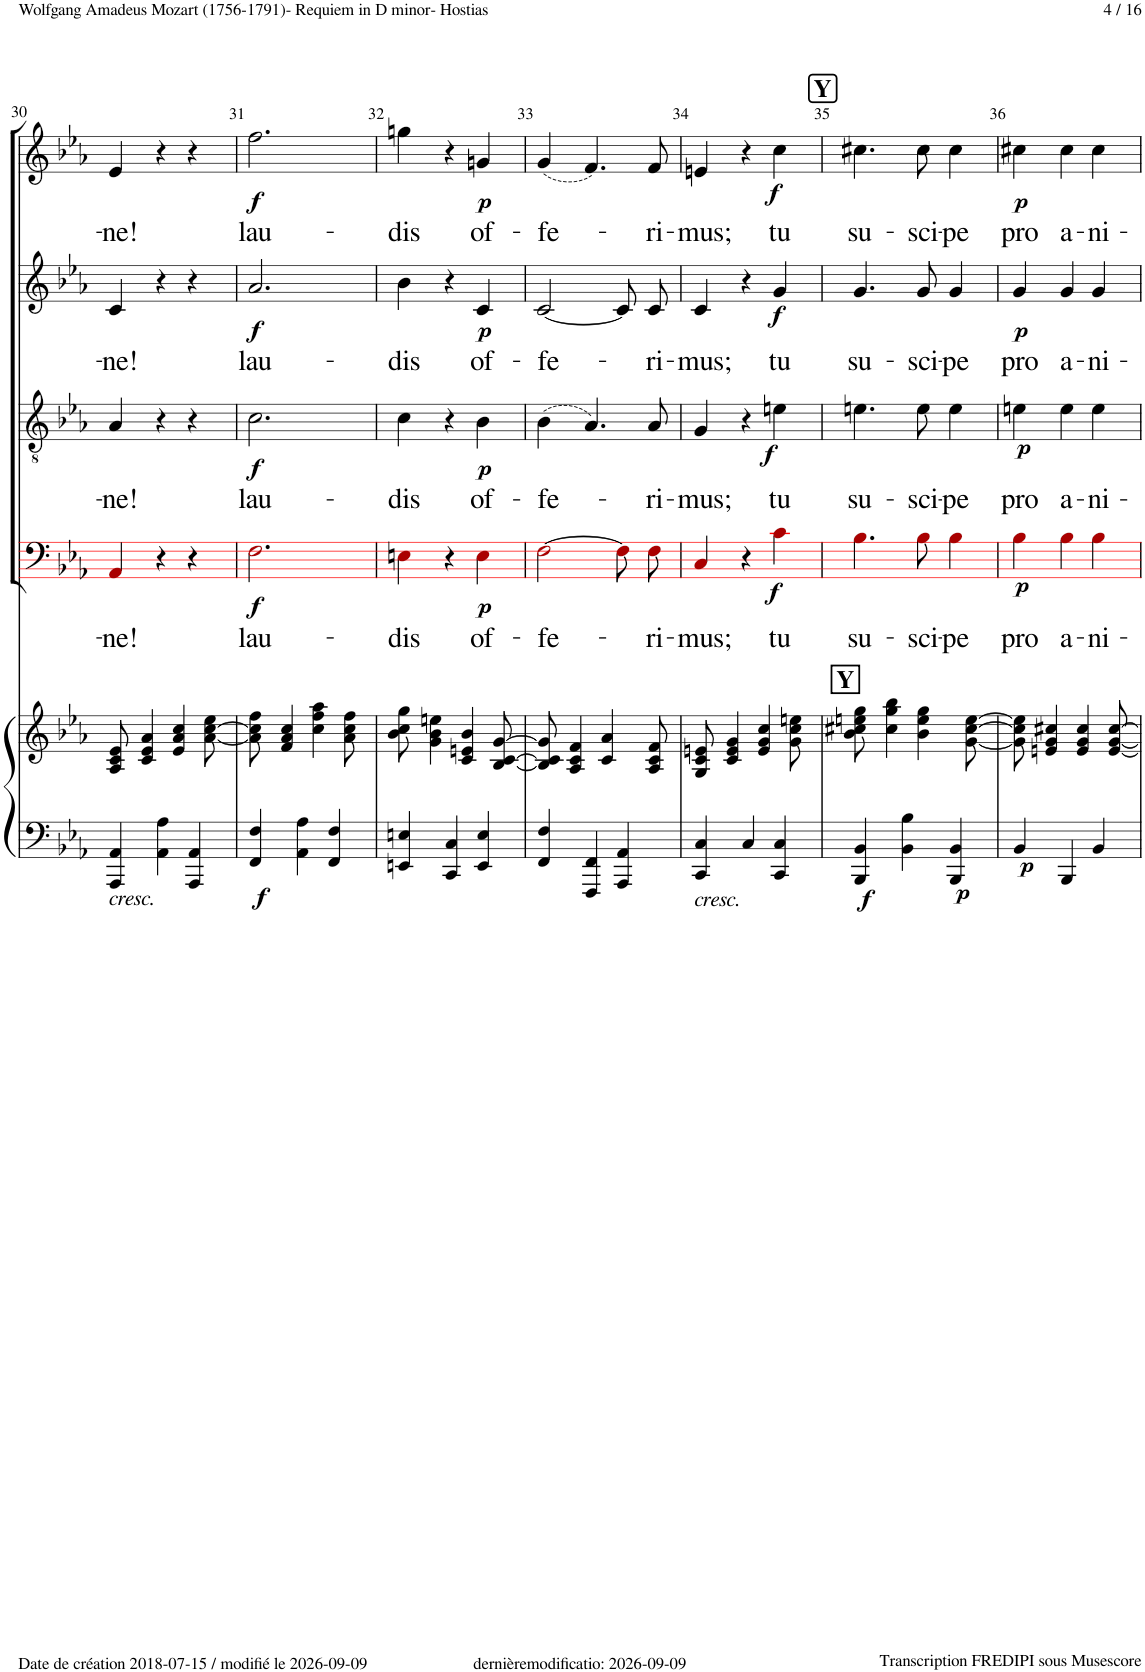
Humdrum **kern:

**kern	**kern	**dynam	**kern	**text	**dynam	**kern	**text	**dynam	**kern	**text	**dynam	**kern	**text	**dynam
*part5	*part5	*part5	*part4	*part4	*part4	*part3	*part3	*part3	*part2	*part2	*part2	*part1	*part1	*part1
*staff6	*staff5	*staff5/6	*staff4	*staff4	*staff4	*staff3	*staff3	*staff3	*staff2	*staff2	*staff2	*staff1	*staff1	*staff1
*I"Piano	*	*	*I"Bass	*	*	*I"Tenor	*	*	*I"Alto	*	*	*I"Soprano	*	*
*I'Pno	*	*	*	*	*	*	*	*	*	*	*	*	*	*
!!LO:PB:g=z
*clefF4	*clefG2	*	*clefF4	*	*	*clefGv2	*	*	*clefG2	*	*	*clefG2	*	*
*	*	*	*ITrd8c14	*	*	*	*	*	*	*	*	*	*	*
*k[b-e-a-]	*k[b-e-a-]	*	*k[b-e-a-]	*	*	*k[b-e-a-]	*	*	*k[b-e-a-]	*	*	*k[b-e-a-]	*	*
*M3/4	*M3/4	*	*M3/4	*	*	*M3/4	*	*	*M3/4	*	*	*M3/4	*	*
=30	=30	=30	=30	=30	=30	=30	=30	=30	=30	=30	=30	=30	=30	=30
!LO:TX:b:i:t=cresc.	!	!	!	!	!	!	!	!	!	!	!	!	!	!
!	!	!	!	!LO:LY:b	!	!	!LO:LY:b	!	!	!LO:LY:b	!	!	!LO:LY:b	!
4AAA-/ 4AA-/	8A-/ 8c/ 8e-/	.	4AA-!i/	-ne!	.	4A-!/	-ne!	.	4c!/	-ne!	.	4e-!/	-ne!	.
.	4c/ 4e-/ 4a-/	.	.	.	.	.	.	.	.	.	.	.	.	.
4AA-\ 4A-\	.	.	4r	.	.	4r	.	.	4r	.	.	4r	.	.
.	4e-/ 4a-/ 4cc/	.	.	.	.	.	.	.	.	.	.	.	.	.
4AAA-/ 4AA-/	.	.	4r	.	.	4r	.	.	4r	.	.	4r	.	.
.	[8a-\ [8cc\ 8ee-\	.	.	.	.	.	.	.	.	.	.	.	.	.
=31	=31	=31	=31	=31	=31	=31	=31	=31	=31	=31	=31	=31	=31	=31
!	!	!LO:DY:b=2	!	!LO:LY:b	!LO:DY:b	!	!LO:LY:b	!LO:DY:b	!	!LO:LY:b	!LO:DY:b	!	!LO:LY:b	!LO:DY:b
4FF/ 4F/	8a-\] 8cc\] 8ff\	f	2.F!i\	lau-	f	2.c!\	lau-	f	2.a-!/	lau-	f	2.ff!\	lau-	f
.	4f/ 4a-/ 4cc/	.	.	.	.	.	.	.	.	.	.	.	.	.
4AA-\ 4A-\	.	.	.	.	.	.	.	.	.	.	.	.	.	.
.	4cc\ 4ff\ 4aa-\	.	.	.	.	.	.	.	.	.	.	.	.	.
4FF/ 4F/	.	.	.	.	.	.	.	.	.	.	.	.	.	.
.	8a-\ 8cc\ 8ff\	.	.	.	.	.	.	.	.	.	.	.	.	.
=32	=32	=32	=32	=32	=32	=32	=32	=32	=32	=32	=32	=32	=32	=32
!	!	!	!	!LO:LY:b	!	!	!LO:LY:b	!	!	!LO:LY:b	!	!	!LO:LY:b	!
4EEn/ 4En/	8b-\ 8cc\ 8gg\	.	4En!i\	-dis	.	4c!\	-dis	.	4b-!\	-dis	.	4ggn!\	-dis	.
.	4g\ 4b-\ 4een\	.	.	.	.	.	.	.	.	.	.	.	.	.
4CC/ 4C/	.	.	4r	.	.	4r	.	.	4r	.	.	4r	.	.
.	4c/ 4en/ 4b-/	.	.	.	.	.	.	.	.	.	.	.	.	.
!	!	!	!	!LO:LY:b	!LO:DY:b	!	!LO:LY:b	!LO:DY:b	!	!LO:LY:b	!LO:DY:b	!	!LO:LY:b	!LO:DY:b
4EE/ 4E/	.	.	4E!i\	of-	p	4B-!\	of-	p	4c!/	of-	p	4gn!/	of-	p
.	[8B-/ [8c/ [8g/	.	.	.	.	.	.	.	.	.	.	.	.	.
=33	=33	=33	=33	=33	=33	=33	=33	=33	=33	=33	=33	=33	=33	=33
!	!	!	!	!LO:LY:b	!	!	!LO:LY:b	!	!	!LO:LY:b	!	!	!LO:LY:b	!
4FF/ 4F/	8B-/] 8c/] 8g/]	.	[2F!i\	-fe-	.	(4B-!\	-fe-	.	[2c!/	-fe-	.	(4g!/	-fe-	.
.	4A-/ 4c/ 4f/	.	.	.	.	.	.	.	.	.	.	.	.	.
4FFF/ 4FF/	.	.	.	.	.	4.A-!/)	.	.	.	.	.	4.f!/)	.	.
.	4c/ 4a-/	.	.	.	.	.	.	.	.	.	.	.	.	.
4AAA-/ 4AA-/	.	.	8F!i\L]	.	.	.	.	.	8c!/L]	.	.	.	.	.
!	!	!	!	!LO:LY:b	!	!	!LO:LY:b	!	!	!LO:LY:b	!	!	!LO:LY:b	!
.	8A-/ 8c/ 8f/	.	8F!i\J	-ri-	.	8A-!/	-ri-	.	8c!/J	-ri-	.	8f!/	-ri-	.
=34	=34	=34	=34	=34	=34	=34	=34	=34	=34	=34	=34	=34	=34	=34
!LO:TX:b:i:t=cresc.	!	!	!	!	!	!	!	!	!	!	!	!	!	!
!	!	!	!	!LO:LY:b	!	!	!LO:LY:b	!	!	!LO:LY:b	!	!	!LO:LY:b	!
4CC/ 4C/	8G/ 8c/ 8en/	.	4C!i/	-mus;	.	4G!/	-mus;	.	4c!/	-mus;	.	4en!/	-mus;	.
.	4c/ 4e/ 4g/	.	.	.	.	.	.	.	.	.	.	.	.	.
4C/	.	.	4r	.	.	4r	.	.	4r	.	.	4r	.	.
.	4e/ 4g/ 4cc/	.	.	.	.	.	.	.	.	.	.	.	.	.
!	!	!	!	!LO:LY:b	!LO:DY:b	!	!LO:LY:b	!LO:DY:b	!	!LO:LY:b	!LO:DY:b	!	!LO:LY:b	!LO:DY:b
4CC/ 4C/	.	.	4c!i\	tu	f	4en!\	tu	f	4g!/	tu	f	4cc!\	tu	f
.	8g\ 8cc\ 8een\	.	.	.	.	.	.	.	.	.	.	.	.	.
!!LO:REH:place=s1:a:B:cj:fs=14:t=Y
=35	=35	=35	=35	=35	=35	=35	=35	=35	=35	=35	=35	=35	=35	=35
!	!LO:TX:a:B:t=Y	!	!	!	!	!	!	!	!	!	!	!	!	!
!	!	!LO:DY:b=2	!	!LO:LY:b	!	!	!LO:LY:b	!	!	!LO:LY:b	!	!	!LO:LY:b	!
4BBB-/ 4BB-/	8b-\ 8cc#X\ 8een\ 8gg\	f	4.B-!i\	su-	.	4.en!\	su-	.	4.g!/	su-	.	4.cc#X!\	su-	.
.	4cc#\ 4gg\ 4bb-\	.	.	.	.	.	.	.	.	.	.	.	.	.
4BB-\ 4B-\	.	.	.	.	.	.	.	.	.	.	.	.	.	.
!	!	!	!	!LO:LY:b	!	!	!LO:LY:b	!	!	!LO:LY:b	!	!	!LO:LY:b	!
.	4b-\ 4ee\ 4gg\	.	8B-!i\	-sci-	.	8e!\	-sci-	.	8g!/	-sci-	.	8cc#!\	-sci-	.
!	!	!LO:DY:b=2	!	!LO:LY:b	!	!	!LO:LY:b	!	!	!LO:LY:b	!	!	!LO:LY:b	!
4BBB-/ 4BB-/	.	p	4B-!i\	-pe	.	4e!\	-pe	.	4g!/	-pe	.	4cc#!\	-pe	.
.	[8g\ [8cc#\ [8ee\	.	.	.	.	.	.	.	.	.	.	.	.	.
=36	=36	=36	=36	=36	=36	=36	=36	=36	=36	=36	=36	=36	=36	=36
!	!	!LO:DY:b=2	!	!LO:LY:b	!LO:DY:b	!	!LO:LY:b	!LO:DY:b	!	!LO:LY:b	!LO:DY:b	!	!LO:LY:b	!LO:DY:b
4BB-/	8g\] 8cc#\] 8ee\]	p	4B-!i\	pro	p	4en!\	pro	p	4g!/	pro	p	4cc#X!\	pro	p
.	4en/ 4g/ 4cc#X/	.	.	.	.	.	.	.	.	.	.	.	.	.
!	!	!	!	!LO:LY:b	!	!	!LO:LY:b	!	!	!LO:LY:b	!	!	!LO:LY:b	!
4BBB-/	.	.	4B-!i\	a-	.	4e!\	a-	.	4g!/	a-	.	4cc#!\	a-	.
.	4e/ 4g/ 4cc#/	.	.	.	.	.	.	.	.	.	.	.	.	.
!	!	!	!	!LO:LY:b	!	!	!LO:LY:b	!	!	!LO:LY:b	!	!	!LO:LY:b	!
4BB-/	.	.	4B-!i\	-ni-	.	4e!\	-ni-	.	4g!/	-ni-	.	4cc#!\	-ni-	.
.	[8e/ [8g/ [8cc#/	.	.	.	.	.	.	.	.	.	.	.	.	.
=	=	=	=	=	=	=	=	=	=	=	=	=	=	=
*-	*-	*-	*-	*-	*-	*-	*-	*-	*-	*-	*-	*-	*-	*-
